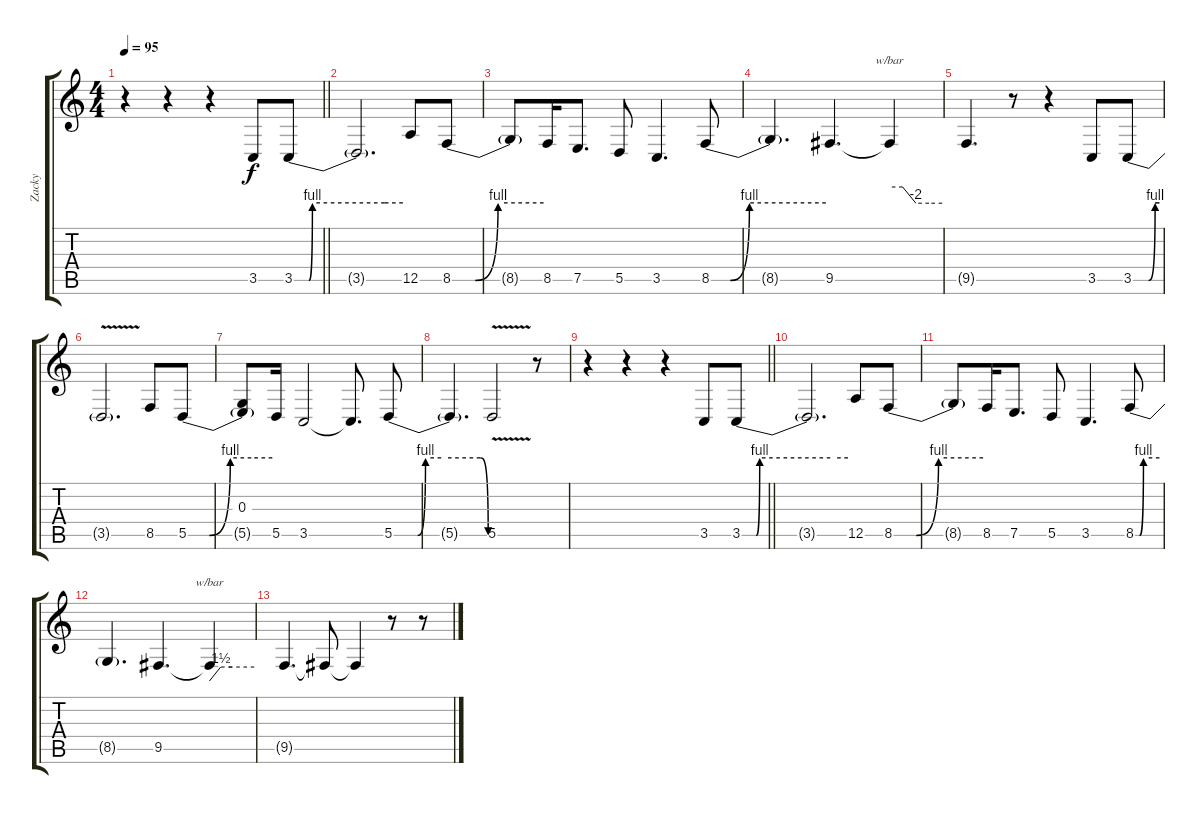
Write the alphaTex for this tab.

\track ("Zacky" "Zacky") {instrument clarinet}
\staff {score tabs}
\tuning (E4 B3 G3 D3 A2 D2) {hide}
\ts (4 4)
\tempo 95
\clef g2
\barLineRight lightlight
\ks c
r.4{dy f} r.4 r.4 3.5.8 3.5{be (custom 0 0 8 0 10 4 50 4 60 4)}.8 |
3.5{t}.2{d} 12.5.8 8.5{be (custom 0 0 15 0 30 4 60 4)}.8 |
8.5{t}.8 8.5.16 7.5.8{d} 5.5.8 3.5.4{d} 8.5{be (custom 0 0 10 0 20 4 60 4)}.8 |
8.5{t}.4{d} 9.5.4{d} 9.5{t}.4{tbe (custom default 0 0 15 0 30 -8 45 -8 60 -8)} |
9.5{t}.4{d} r.8 r.4 3.5.8 3.5{be (custom 0 0 35 0 50 4 60 4)}.8 |
3.5{v t}.2{d} 8.5.8 5.5{be (custom 0 0 15 0 30 4 45 4 60 4)}.8 |
(0.3 5.5{t}).8 5.5.16 3.5.2 3.5{t}.8{d} 5.5{be (custom 0 0 15 0 20 4 30 4 55 4 60 0)}.8 |
5.5{t}.4{d} 5.5{v}.2 r.8 |
\barLineRight lightlight
r.4 r.4 r.4 3.5.8 3.5{be (custom 0 0 8 0 10 4 50 4 60 4)}.8 |
3.5{t}.2{d} 12.5.8 8.5{be (custom 0 0 15 0 30 4 60 4)}.8 |
8.5{t}.8 8.5.16 7.5.8{d} 5.5.8 3.5.4{d} 8.5{be (custom 0 0 10 0 20 4 60 4)}.8 |
8.5{t}.4{d} 9.5.4{d} 9.5{t}.4{tbe (custom default 0 0 15 6 30 6 60 6)} |
9.5{t}.4{d} 9.5{t}.8 9.5{t}.4 r.8 r.8
